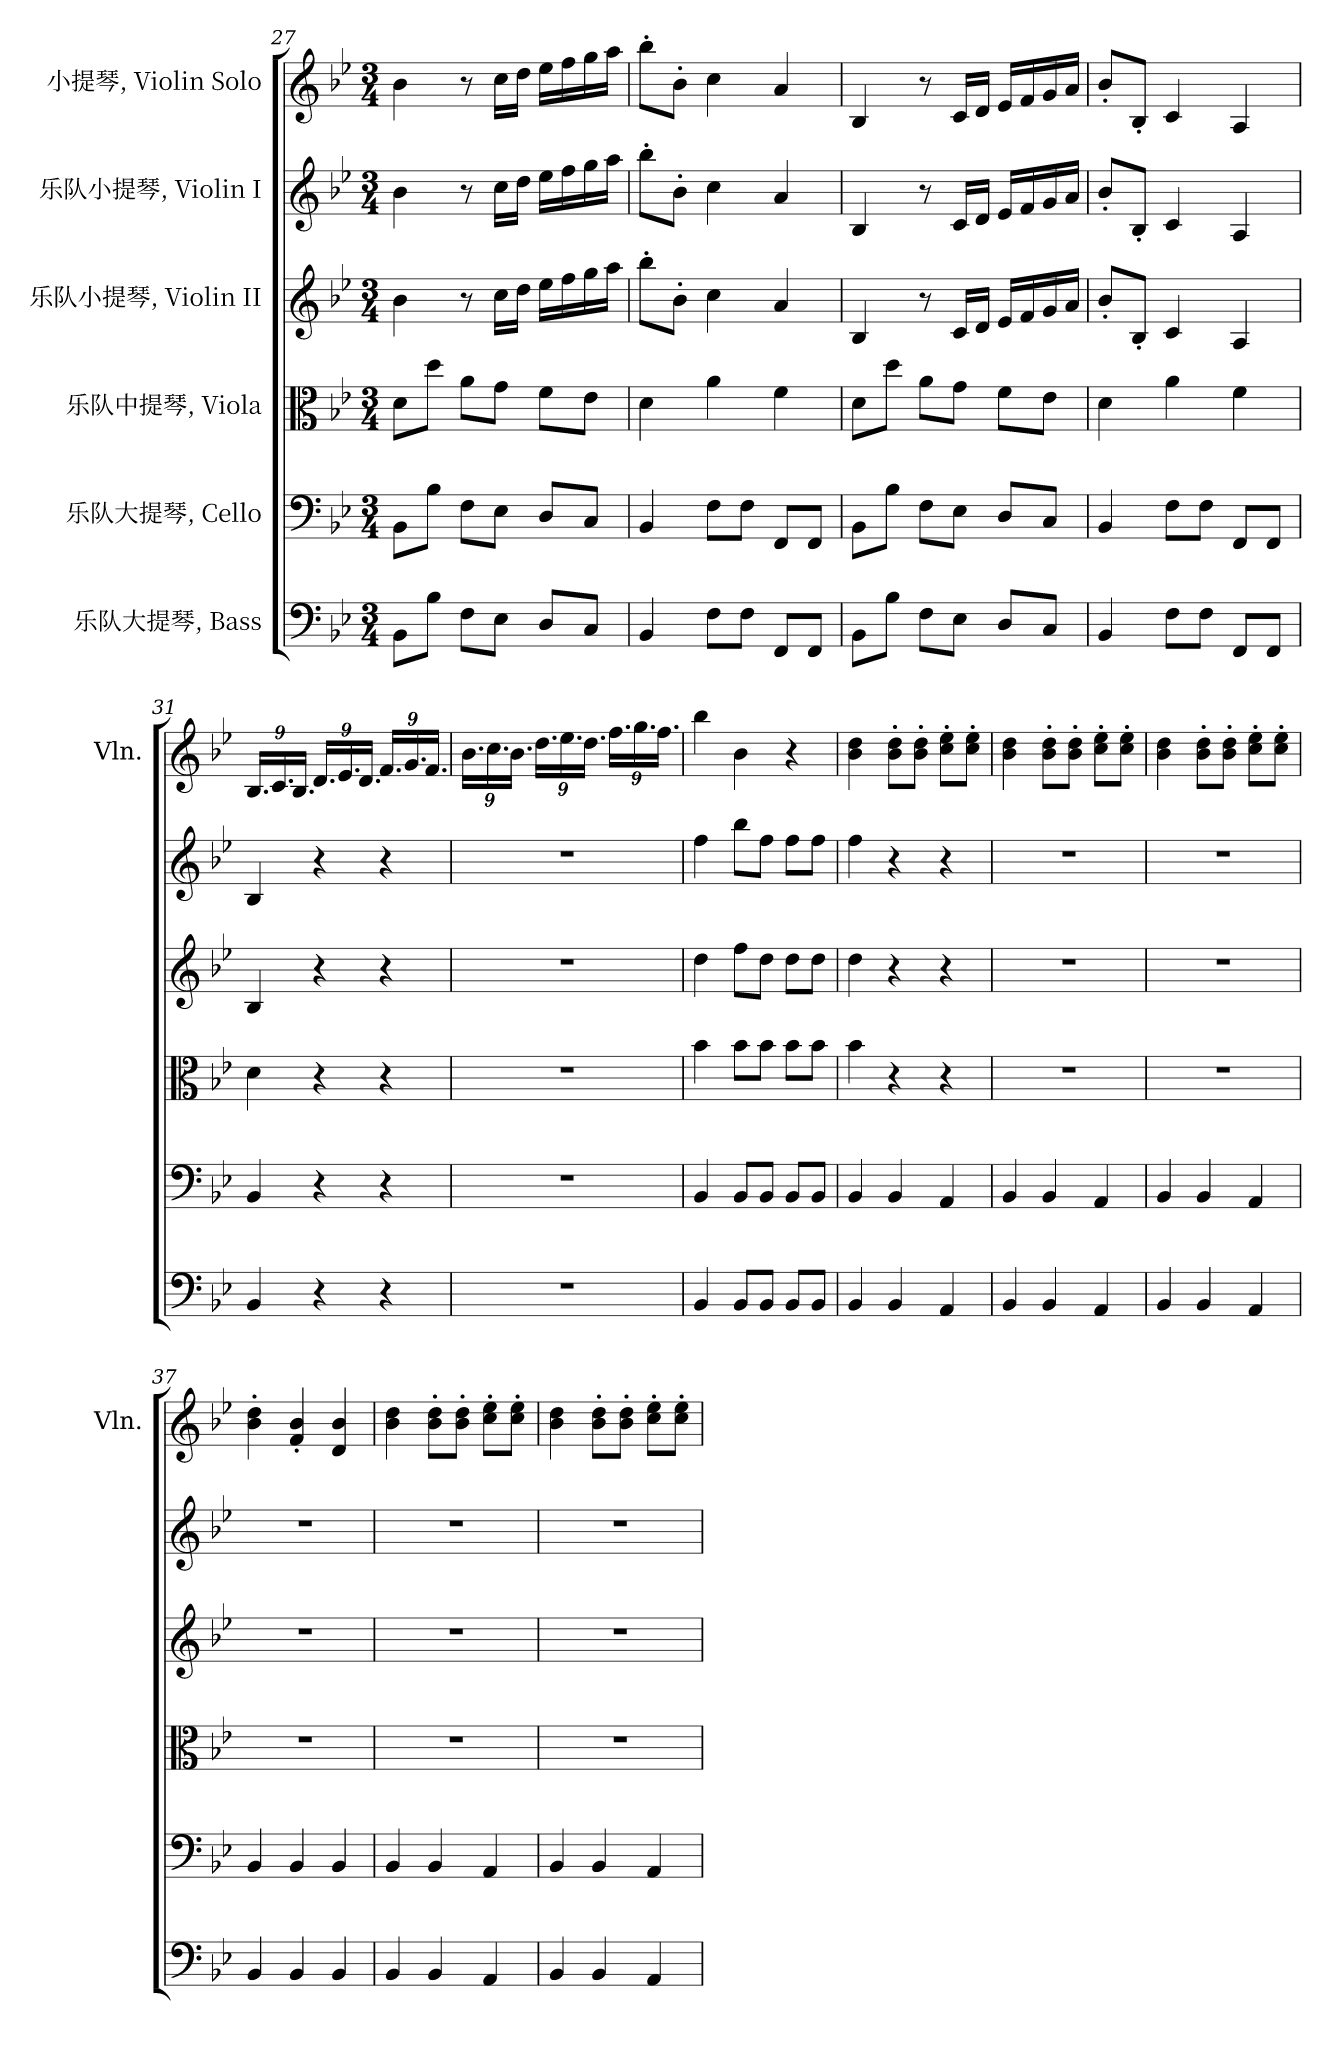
**kern	**kern	**kern	**kern	**kern	**kern
*part6	*part5	*part4	*part3	*part2	*part1
*staff6	*staff5	*staff4	*staff3	*staff2	*staff1
*I"乐队大提琴, Bass	*I"乐队大提琴, Cello	*I"乐队中提琴, Viola	*I"乐队小提琴, Violin II	*I"乐队小提琴, Violin I	*I"小提琴, Violin Solo
*	*	*	*	*	*I'Vln.
*clefF4	*clefF4	*clefC3	*clefG2	*clefG2	*clefG2
*k[b-e-]	*k[b-e-]	*k[b-e-]	*k[b-e-]	*k[b-e-]	*k[b-e-]
*M3/4	*M3/4	*M3/4	*M3/4	*M3/4	*M3/4
=27	=27	=27	=27	=27	=27
8BB-\L	8BB-\L	8d\L	4b-\	4b-\	4b-\
8B-\J	8B-\J	8dd\J	.	.	.
8F\L	8F\L	8a\L	8r	8r	8r
8E-\J	8E-\J	8g\J	16cc\LL	16cc\LL	16cc\LL
.	.	.	16dd\JJ	16dd\JJ	16dd\JJ
8D/L	8D/L	8f\L	16ee-\LL	16ee-\LL	16ee-\LL
.	.	.	16ff\	16ff\	16ff\
8C/J	8C/J	8e-\J	16gg\	16gg\	16gg\
.	.	.	16aa\JJ	16aa\JJ	16aa\JJ
!!LO:PB:g=z
=28	=28	=28	=28	=28	=28
4BB-/	4BB-/	4d\	8bb-'\L	8bb-'\L	8bb-'\L
.	.	.	8b-'\J	8b-'\J	8b-'\J
8F\L	8F\L	4a\	4cc\	4cc\	4cc\
8F\J	8F\J	.	.	.	.
8FF/L	8FF/L	4f\	4a/	4a/	4a/
8FF/J	8FF/J	.	.	.	.
=29	=29	=29	=29	=29	=29
8BB-\L	8BB-\L	8d\L	4B-/	4B-/	4B-/
8B-\J	8B-\J	8dd\J	.	.	.
8F\L	8F\L	8a\L	8r	8r	8r
8E-\J	8E-\J	8g\J	16c/LL	16c/LL	16c/LL
.	.	.	16d/JJ	16d/JJ	16d/JJ
8D/L	8D/L	8f\L	16e-/LL	16e-/LL	16e-/LL
.	.	.	16f/	16f/	16f/
8C/J	8C/J	8e-\J	16g/	16g/	16g/
.	.	.	16a/JJ	16a/JJ	16a/JJ
=30	=30	=30	=30	=30	=30
4BB-/	4BB-/	4d\	8b-'/L	8b-'/L	8b-'/L
.	.	.	8B-'/J	8B-'/J	8B-'/J
8F\L	8F\L	4a\	4c/	4c/	4c/
8F\J	8F\J	.	.	.	.
8FF/L	8FF/L	4f\	4A/	4A/	4A/
8FF/J	8FF/J	.	.	.	.
=31	=31	=31	=31	=31	=31
*	*	*	*	*	*Xbrackettup
4BB-/	4BB-/	4d\	4B-/	4B-/	18.B-/LL
.	.	.	.	.	18.c/
.	.	.	.	.	18.B-/JJ
4r	4r	4r	4r	4r	18.d/LL
.	.	.	.	.	18.e-/
.	.	.	.	.	18.d/JJ
4r	4r	4r	4r	4r	18.f/LL
.	.	.	.	.	18.g/
.	.	.	.	.	18.f/JJ
!!LO:LB:g=z
=32	=32	=32	=32	=32	=32
2.r	2.r	2.r	2.r	2.r	18.b-\LL
.	.	.	.	.	18.cc\
.	.	.	.	.	18.b-\JJ
.	.	.	.	.	18.dd\LL
.	.	.	.	.	18.ee-\
.	.	.	.	.	18.dd\JJ
.	.	.	.	.	18.ff\LL
.	.	.	.	.	18.gg\
.	.	.	.	.	18.ff\JJ
=33	=33	=33	=33	=33	=33
4BB-/	4BB-/	4b-\	4dd\	4ff\	4bb-\
8BB-/L	8BB-/L	8b-\L	8ff\L	8bb-\L	4b-\
8BB-/J	8BB-/J	8b-\J	8dd\J	8ff\J	.
8BB-/L	8BB-/L	8b-\L	8dd\L	8ff\L	4r
8BB-/J	8BB-/J	8b-\J	8dd\J	8ff\J	.
=34	=34	=34	=34	=34	=34
4BB-/	4BB-/	4b-\	4dd\	4ff\	4b-\ 4dd\
4BB-/	4BB-/	4r	4r	4r	8b-\' 8dd\'L
.	.	.	.	.	8b-\' 8dd\'J
4AA/	4AA/	4r	4r	4r	8cc\' 8ee-\'L
.	.	.	.	.	8cc\' 8ee-\'J
=35	=35	=35	=35	=35	=35
4BB-/	4BB-/	2.r	2.r	2.r	4b-\ 4dd\
4BB-/	4BB-/	.	.	.	8b-\' 8dd\'L
.	.	.	.	.	8b-\' 8dd\'J
4AA/	4AA/	.	.	.	8cc\' 8ee-\'L
.	.	.	.	.	8cc\' 8ee-\'J
=36	=36	=36	=36	=36	=36
4BB-/	4BB-/	2.r	2.r	2.r	4b-\ 4dd\
4BB-/	4BB-/	.	.	.	8b-\' 8dd\'L
.	.	.	.	.	8b-\' 8dd\'J
4AA/	4AA/	.	.	.	8cc\' 8ee-\'L
.	.	.	.	.	8cc\' 8ee-\'J
=37	=37	=37	=37	=37	=37
4BB-/	4BB-/	2.r	2.r	2.r	4b-\' 4dd\'
4BB-/	4BB-/	.	.	.	4f/' 4b-/'
4BB-/	4BB-/	.	.	.	4d/ 4b-/
!!LO:PB:g=z
=38	=38	=38	=38	=38	=38
4BB-/	4BB-/	2.r	2.r	2.r	4b-\ 4dd\
4BB-/	4BB-/	.	.	.	8b-\' 8dd\'L
.	.	.	.	.	8b-\' 8dd\'J
4AA/	4AA/	.	.	.	8cc\' 8ee-\'L
.	.	.	.	.	8cc\' 8ee-\'J
=39	=39	=39	=39	=39	=39
4BB-/	4BB-/	2.r	2.r	2.r	4b-\ 4dd\
4BB-/	4BB-/	.	.	.	8b-\' 8dd\'L
.	.	.	.	.	8b-\' 8dd\'J
4AA/	4AA/	.	.	.	8cc\' 8ee-\'L
.	.	.	.	.	8cc\' 8ee-\'J
=	=	=	=	=	=
*-	*-	*-	*-	*-	*-
